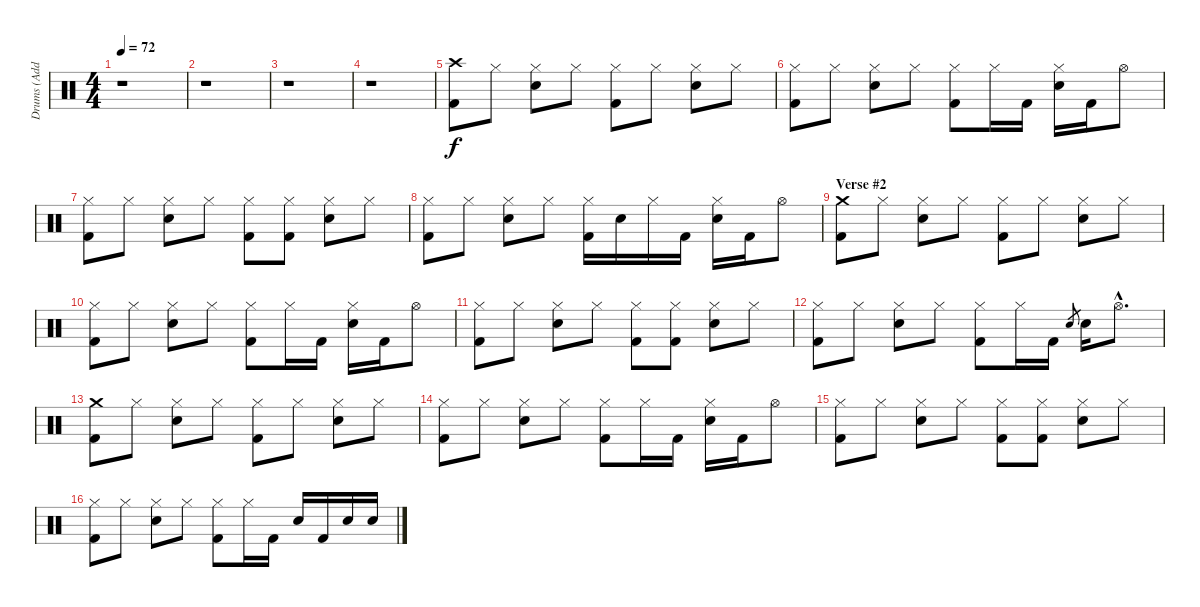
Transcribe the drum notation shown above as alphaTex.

\track ("Drums (Added by Leonardo_codev)" "Drums (Add") {instrument percussion}
\staff {score}
\articulation defaults
\ts (4 4)
\tempo 72
\clef neutral
\ks c
r.1{dy f} |
r.1 |
r.1 |
r.1 |
("Crash high (hit)" "Kick (hit) 2").8 "Hi-Hat (closed)".8 ("Hi-Hat (closed)" "Electric Snare (hit)").8 "Hi-Hat (closed)".8 ("Hi-Hat (closed)" "Kick (hit) 2").8 "Hi-Hat (closed)".8 ("Hi-Hat (closed)" "Electric Snare (hit)").8 "Hi-Hat (closed)".8 |
("Hi-Hat (closed)" "Kick (hit) 2").8 "Hi-Hat (closed)".8 ("Hi-Hat (closed)" "Electric Snare (hit)").8 "Hi-Hat (closed)".8 ("Hi-Hat (closed)" "Kick (hit) 2").8 "Hi-Hat (closed)".16 "Kick (hit) 2".16 ("Hi-Hat (closed)" "Electric Snare (hit)").16 "Kick (hit) 2".16 "Hi-Hat (open)".8 |
("Hi-Hat (closed)" "Kick (hit) 2").8 "Hi-Hat (closed)".8 ("Hi-Hat (closed)" "Electric Snare (hit)").8 "Hi-Hat (closed)".8 ("Hi-Hat (closed)" "Kick (hit) 2").8 ("Hi-Hat (closed)" "Kick (hit) 2").8 ("Hi-Hat (closed)" "Electric Snare (hit)").8 "Hi-Hat (closed)".8 |
("Hi-Hat (closed)" "Kick (hit) 2").8 "Hi-Hat (closed)".8 ("Hi-Hat (closed)" "Electric Snare (hit)").8 "Hi-Hat (closed)".8 ("Hi-Hat (closed)" "Kick (hit) 2").16 "Electric Snare (hit)".16 "Hi-Hat (closed)".16 "Kick (hit) 2".16 ("Hi-Hat (closed)" "Electric Snare (hit)").16 "Kick (hit) 2".16 "Hi-Hat (open)".8 |
\section ("" "Verse #2")
("Crash medium (hit)" "Kick (hit) 2").8 "Hi-Hat (closed)".8 ("Hi-Hat (closed)" "Electric Snare (hit)").8 "Hi-Hat (closed)".8 ("Hi-Hat (closed)" "Kick (hit) 2").8 "Hi-Hat (closed)".8 ("Hi-Hat (closed)" "Electric Snare (hit)").8 "Hi-Hat (closed)".8 |
("Hi-Hat (closed)" "Kick (hit) 2").8 "Hi-Hat (closed)".8 ("Hi-Hat (closed)" "Electric Snare (hit)").8 "Hi-Hat (closed)".8 ("Hi-Hat (closed)" "Kick (hit) 2").8 "Hi-Hat (closed)".16 "Kick (hit) 2".16 ("Hi-Hat (closed)" "Electric Snare (hit)").16 "Kick (hit) 2".16 "Hi-Hat (open)".8 |
("Hi-Hat (closed)" "Kick (hit) 2").8 "Hi-Hat (closed)".8 ("Hi-Hat (closed)" "Electric Snare (hit)").8 "Hi-Hat (closed)".8 ("Hi-Hat (closed)" "Kick (hit) 2").8 ("Hi-Hat (closed)" "Kick (hit) 2").8 ("Hi-Hat (closed)" "Electric Snare (hit)").8 "Hi-Hat (closed)".8 |
("Hi-Hat (closed)" "Kick (hit) 2").8 "Hi-Hat (closed)".8 ("Hi-Hat (closed)" "Electric Snare (hit)").8 "Hi-Hat (closed)".8 ("Hi-Hat (closed)" "Kick (hit) 2").8 "Hi-Hat (closed)".16 "Kick (hit) 2".16 "Electric Snare (hit)".8{gr} "Electric Snare (hit)".16 "Hi-Hat (open)"{hac}.8{d} |
("Crash medium (hit)" "Kick (hit) 2").8 "Hi-Hat (closed)".8 ("Hi-Hat (closed)" "Electric Snare (hit)").8 "Hi-Hat (closed)".8 ("Hi-Hat (closed)" "Kick (hit) 2").8 "Hi-Hat (closed)".8 ("Hi-Hat (closed)" "Electric Snare (hit)").8 "Hi-Hat (closed)".8 |
("Hi-Hat (closed)" "Kick (hit) 2").8 "Hi-Hat (closed)".8 ("Hi-Hat (closed)" "Electric Snare (hit)").8 "Hi-Hat (closed)".8 ("Hi-Hat (closed)" "Kick (hit) 2").8 "Hi-Hat (closed)".16 "Kick (hit) 2".16 ("Hi-Hat (closed)" "Electric Snare (hit)").16 "Kick (hit) 2".16 "Hi-Hat (open)".8 |
("Hi-Hat (closed)" "Kick (hit) 2").8 "Hi-Hat (closed)".8 ("Hi-Hat (closed)" "Electric Snare (hit)").8 "Hi-Hat (closed)".8 ("Hi-Hat (closed)" "Kick (hit) 2").8 ("Hi-Hat (closed)" "Kick (hit) 2").8 ("Hi-Hat (closed)" "Electric Snare (hit)").8 "Hi-Hat (closed)".8 |
("Hi-Hat (closed)" "Kick (hit) 2").8 "Hi-Hat (closed)".8 ("Hi-Hat (closed)" "Electric Snare (hit)").8 "Hi-Hat (closed)".8 ("Hi-Hat (closed)" "Kick (hit) 2").8 "Hi-Hat (closed)".16 "Kick (hit) 2".16 "Electric Snare (hit)".16 "Kick (hit) 2".16 "Electric Snare (hit)".16 "Electric Snare (hit)".16
